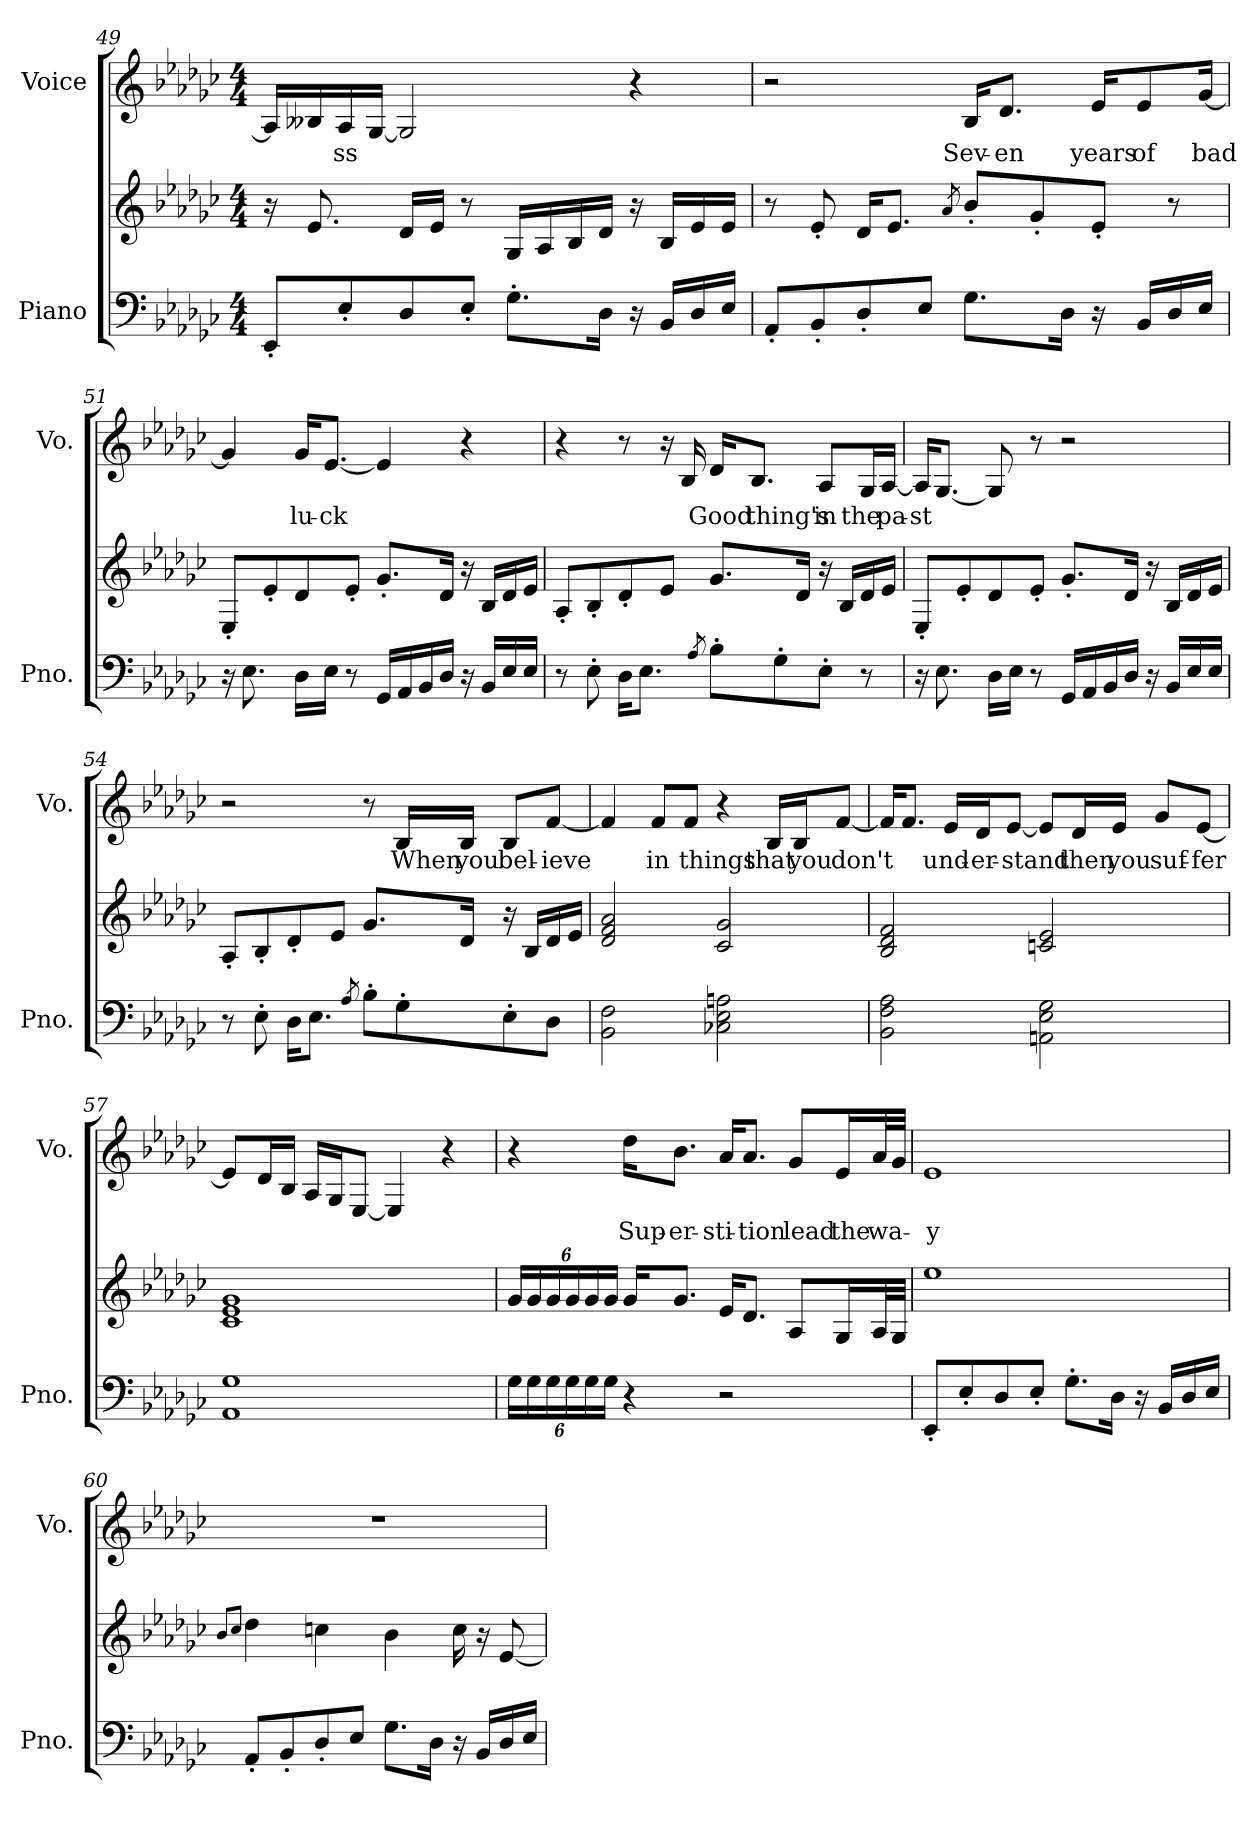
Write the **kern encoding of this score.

**kern	**kern	**kern	**text
*part2	*part2	*part1	*part1
*staff3	*staff2	*staff1	*staff1
*I"Piano	*	*I"Voice	*
*I'Pno.	*	*I'Vo.	*
*clefF4	*clefG2	*clefG2	*
*k[b-e-a-d-g-c-]	*k[b-e-a-d-g-c-]	*k[b-e-a-d-g-c-]	*
*M4/4	*M4/4	*M4/4	*
=49	=49	=49	=49
8EE-'/L	16r	16A-/LL]	.
.	8.e-/	16B--X/	.
!	!	!	!LO:LY:b
8E-'/	.	16A-/	-ss
.	.	[16G-/JJ	.
8D-/	16d-/LL	2G-/]	.
.	16e-/JJ	.	.
8E-'/J	8r	.	.
8.G-'\L	16G-/LL	.	.
.	16A-/	.	.
.	16B-/	.	.
16D-\Jk	16d-/JJ	.	.
16r	16r	4r	.
16BB-/LL	16B-/LL	.	.
16D-/	16e-/	.	.
16E-/JJ	16e-/JJ	.	.
=50	=50	=50	=50
8AA-'/L	8r	2r	.
8BB-'/	8e-'/	.	.
8D-'/	16d-/KL	.	.
.	8.e-/J	.	.
8E-/J	.	.	.
.	8qa-/	.	.
!	!	!	!LO:LY:b
8.G-\L	8b-'/L	16B-/KL	Sev-
!	!	!	!LO:LY:b
.	.	8.d-/J	-en
.	8g-'/	.	.
16D-\Jk	.	.	.
!	!	!	!LO:LY:b
16r	8e-'/J	16e-/KL	years
!	!	!	!LO:LY:b
16BB-/LL	.	8e-/	of
16D-/	8r	.	.
!	!	!	!LO:LY:b
16E-/JJ	.	[16g-/Jk	bad
!!LO:PB:g=z
=51	=51	=51	=51
16r	8E-'/L	4g-/]	.
8.E-\	.	.	.
.	8e-'/	.	.
!	!	!	!LO:LY:b
16D-\LL	8d-/	16g-/KL	lu-
!	!	!	!LO:LY:b
16E-\JJ	.	[8.e-/J	-ck
8r	8e-'/J	.	.
16GG-/LL	8.g-'/L	4e-/]	.
16AA-/	.	.	.
16BB-/	.	.	.
16D-/JJ	16d-/Jk	.	.
16r	16r	4r	.
16BB-/LL	16B-/LL	.	.
16E-/	16d-/	.	.
16E-/JJ	16e-/JJ	.	.
=52	=52	=52	=52
8r	8A-'/L	4r	.
8E-'\	8B-'/	.	.
16D-\KL	8d-'/	8r	.
8.E-\J	.	.	.
.	8e-/J	16r	.
.	.	16B-/	.
8qA-/	.	.	.
!	!	!	!LO:LY:b
8B-'\L	8.g-/L	16d-/KL	Good
!	!	!	!LO:LY:b
.	.	8.B-/J	thing's
8G-'\	.	.	.
.	16d-/Jk	.	.
!	!	!	!LO:LY:b
8E-'\J	16r	8A-/L	in
.	16B-/LL	.	.
!	!	!	!LO:LY:b
8r	16d-/	16G-/L	the
!	!	!	!LO:LY:b
.	16e-/JJ	[16A-/JJ	pa-
=53	=53	=53	=53
!	!	!	!LO:LY:b
16r	8E-'/L	16A-/KL]	-st
8.E-\	.	[8.G-/J	.
.	8e-'/	.	.
16D-\LL	8d-/	8G-/]	.
16E-\JJ	.	.	.
8r	8e-'/J	8r	.
16GG-/LL	8.g-'/L	2r	.
16AA-/	.	.	.
16BB-/	.	.	.
16D-/JJ	16d-/Jk	.	.
16r	16r	.	.
16BB-/LL	16B-/LL	.	.
16E-/	16d-/	.	.
16E-/JJ	16e-/JJ	.	.
=54	=54	=54	=54
8r	8A-'/L	2r	.
8E-'\	8B-'/	.	.
16D-\KL	8d-'/	.	.
8.E-\J	.	.	.
.	8e-/J	.	.
8qA-/	.	.	.
8B-'\L	8.g-/L	8r	.
!	!	!	!LO:LY:b
8G-'\	.	16B-/LL	When
!	!	!	!LO:LY:b
.	16d-/Jk	16B-/JJ	you
!	!	!	!LO:LY:b
8E-'\	16r	8B-/L	bel-
.	16B-/LL	.	.
!	!	!	!LO:LY:b
8D-\J	16d-/	[8f/J	-ieve
.	16e-/JJ	.	.
!!LO:LB:g=z
=55	=55	=55	=55
2BB-\ 2F\	2d-/ 2f/ 2a-/	4f/]	.
!	!	!	!LO:LY:b
.	.	8f/L	in
!	!	!	!LO:LY:b
.	.	8f/J	things
2C-X\ 2E-\ 2An\	2c-/ 2g-/	4r	.
!	!	!	!LO:LY:b
.	.	16B-/LL	that
!	!	!	!LO:LY:b
.	.	16B-/J	you
!	!	!	!LO:LY:b
.	.	[8f/J	don't
=56	=56	=56	=56
2BB-\ 2F\ 2A-\	2B-/ 2d-/ 2f/	16f/KL]	.
.	.	8.f/J	.
!	!	!	!LO:LY:b
.	.	16e-/LL	-und-
!	!	!	!LO:LY:b
.	.	16d-/J	-er-
!	!	!	!LO:LY:b
.	.	[8e-/J	-stand
2AAn\ 2E-\ 2G-\	2cn/ 2e-/	8e-/L]	.
!	!	!	!LO:LY:b
.	.	16d-/L	then
!	!	!	!LO:LY:b
.	.	16e-/JJ	you
!	!	!	!LO:LY:b
.	.	8g-/L	suf-
!	!	!	!LO:LY:b
.	.	[8e-/J	-fer
=57	=57	=57	=57
1AA- 1G-	1c- 1e- 1g-	8e-/L]	.
.	.	16d-/L	.
.	.	16B-/JJ	.
.	.	16A-/LL	.
.	.	16G-/J	.
.	.	[8E-/J	.
.	.	4E-/]	.
.	.	4r	.
=58	=58	=58	=58
*Xbrackettup	*Xbrackettup	*	*
24G-\LL	24g-/LL	4r	.
24G-\	24g-/	.	.
24G-\	24g-/	.	.
24G-\	24g-/	.	.
24G-\	24g-/	.	.
24G-\JJ	24g-/JJ	.	.
!	!	!	!LO:LY:b
4r	16g-/KL	16dd-\KL	Sup-
!	!	!	!LO:LY:b
.	8.g-/J	8.b-\J	-er-
!	!	!	!LO:LY:b
2r	16e-/KL	16a-/KL	-sti-
!	!	!	!LO:LY:b
.	8.d-/J	8.a-/J	-tion
!	!	!	!LO:LY:b
.	8A-/L	8g-/L	lead
!	!	!	!LO:LY:b
.	16G-/L	16e-/L	the
!	!	!	!LO:LY:b
.	32A-/L	32a-/L	wa-
.	32G-/JJJ	32g-/JJJ	.
!!LO:LB:g=z
=59	=59	=59	=59
!	!	!	!LO:LY:b
8EE-'/L	1ee-	1e-	-y
8E-'/	.	.	.
8D-/	.	.	.
8E-'/J	.	.	.
8.G-'\L	.	.	.
16D-\Jk	.	.	.
16r	.	.	.
16BB-/LL	.	.	.
16D-/	.	.	.
16E-/JJ	.	.	.
=60	=60	=60	=60
.	8qb-/L	.	.
.	8qcc-/J	.	.
8AA-'/L	4dd-\	1r	.
8BB-'/	.	.	.
8D-'/	4ccn\	.	.
8E-/J	.	.	.
8.G-\L	4b-\	.	.
16D-\Jk	.	.	.
16r	16cc\	.	.
16BB-/LL	16r	.	.
16D-/	[8e-/	.	.
16E-/JJ	.	.	.
=	=	=	=
*-	*-	*-	*-
